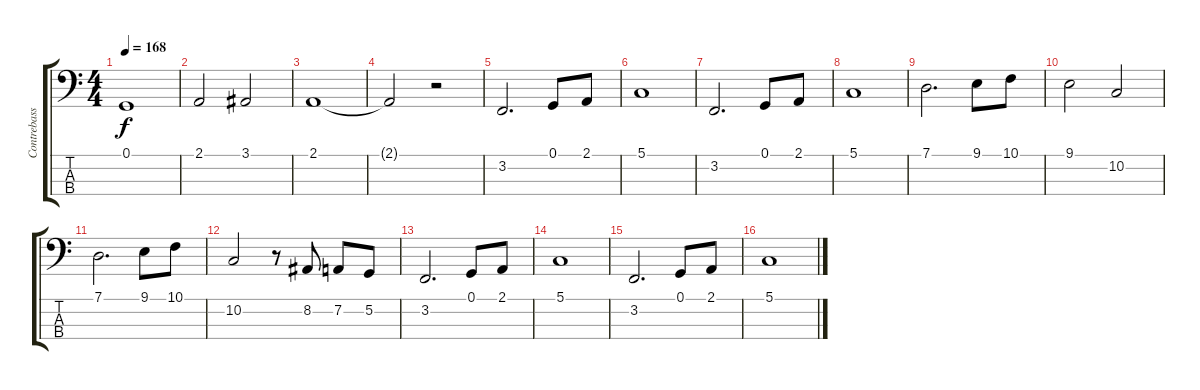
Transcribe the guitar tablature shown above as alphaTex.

\track ("Contrebasse Ensamble" "Contrebass") {instrument stringensemble1}
\staff {score tabs}
\tuning (G2 D2 A1 E1) {hide}
\ts (4 4)
\tempo 168
\clef f4
\ks c
0.1.1{dy f} |
2.1.2 3.1.2 |
2.1.1 |
2.1{t}.2 r.2 |
3.2.2{d} 0.1.8 2.1.8 |
5.1.1 |
3.2.2{d} 0.1.8 2.1.8 |
5.1.1 |
7.1.2{d} 9.1.8 10.1.8 |
9.1.2 10.2.2 |
7.1.2{d} 9.1.8 10.1.8 |
10.2.2 r.8 8.2.8 7.2.8 5.2.8 |
3.2.2{d} 0.1.8 2.1.8 |
5.1.1 |
3.2.2{d} 0.1.8 2.1.8 |
5.1.1
